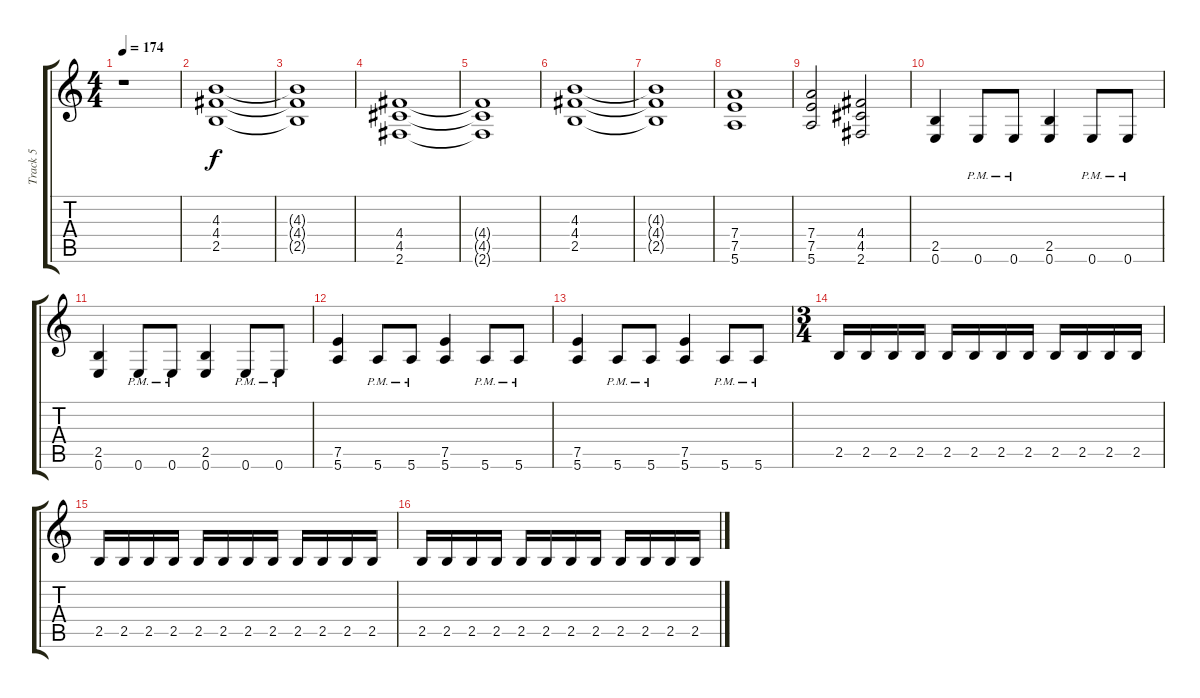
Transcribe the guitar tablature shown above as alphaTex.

\track ("Track 5" "Track 5") {instrument distortionguitar}
\staff {score tabs}
\tuning (E4 B3 G3 D3 A2 E2) {hide}
\ts (4 4)
\tempo 174
\clef g2
\ks c
r.1{dy f} |
(4.3 4.4 2.5).1 |
(4.3{t} 4.4{t} 2.5{t}).1 |
(4.4 4.5 2.6).1 |
(4.4{t} 4.5{t} 2.6{t}).1 |
(4.3 4.4 2.5).1 |
(4.3{t} 4.4{t} 2.5{t}).1 |
(7.4 7.5 5.6).1 |
(7.4 7.5 5.6).2 (4.4 4.5 2.6).2 |
(2.5 0.6).4 0.6{pm}.8 0.6{pm}.8 (2.5 0.6).4 0.6{pm}.8 0.6{pm}.8 |
(2.5 0.6).4 0.6{pm}.8 0.6{pm}.8 (2.5 0.6).4 0.6{pm}.8 0.6{pm}.8 |
(7.5 5.6).4 5.6{pm}.8 5.6{pm}.8 (7.5 5.6).4 5.6{pm}.8 5.6{pm}.8 |
(7.5 5.6).4 5.6{pm}.8 5.6{pm}.8 (7.5 5.6).4 5.6{pm}.8 5.6{pm}.8 |
\ts (3 4)
2.5.16 2.5.16 2.5.16 2.5.16 2.5.16 2.5.16 2.5.16 2.5.16 2.5.16 2.5.16 2.5.16 2.5.16 |
2.5.16 2.5.16 2.5.16 2.5.16 2.5.16 2.5.16 2.5.16 2.5.16 2.5.16 2.5.16 2.5.16 2.5.16 |
2.5.16 2.5.16 2.5.16 2.5.16 2.5.16 2.5.16 2.5.16 2.5.16 2.5.16 2.5.16 2.5.16 2.5.16
